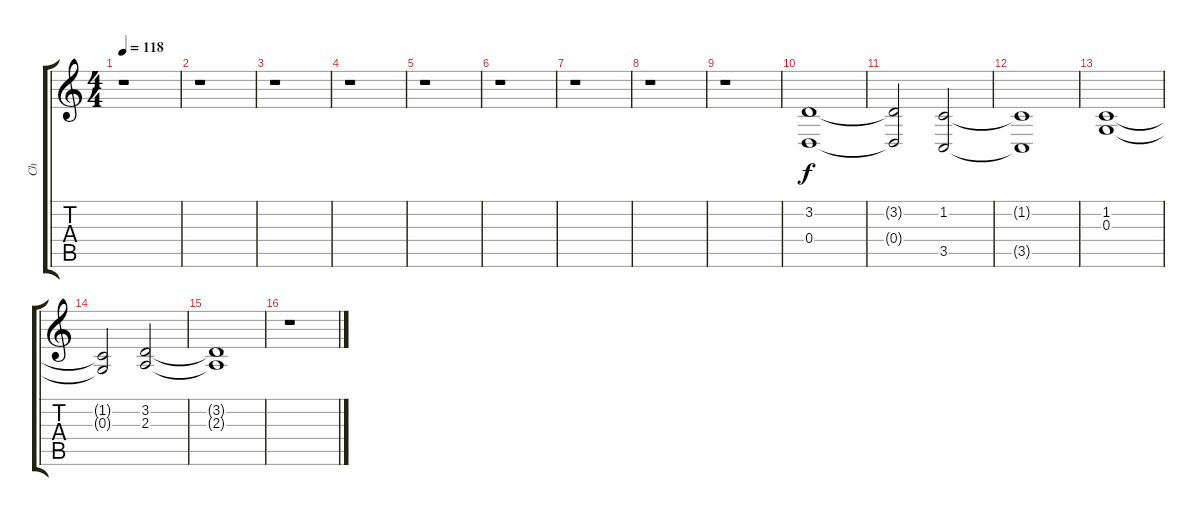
\track ("Ch" "Ch") {instrument choiraahs}
\staff {score tabs}
\tuning (E4 B3 G3 D3 A2 E2) {hide}
\ts (4 4)
\tempo 118
\clef g2
\ks c
r.1{dy f} |
r.1 |
r.1 |
r.1 |
r.1 |
r.1 |
r.1 |
r.1 |
r.1 |
(3.2 0.4).1 |
(3.2{t} 0.4{t}).2 (1.2 3.5).2 |
(1.2{t} 3.5{t}).1 |
(1.2 0.3).1 |
(1.2{t} 0.3{t}).2 (3.2 2.3).2 |
(3.2{t} 2.3{t}).1 |
r.1
